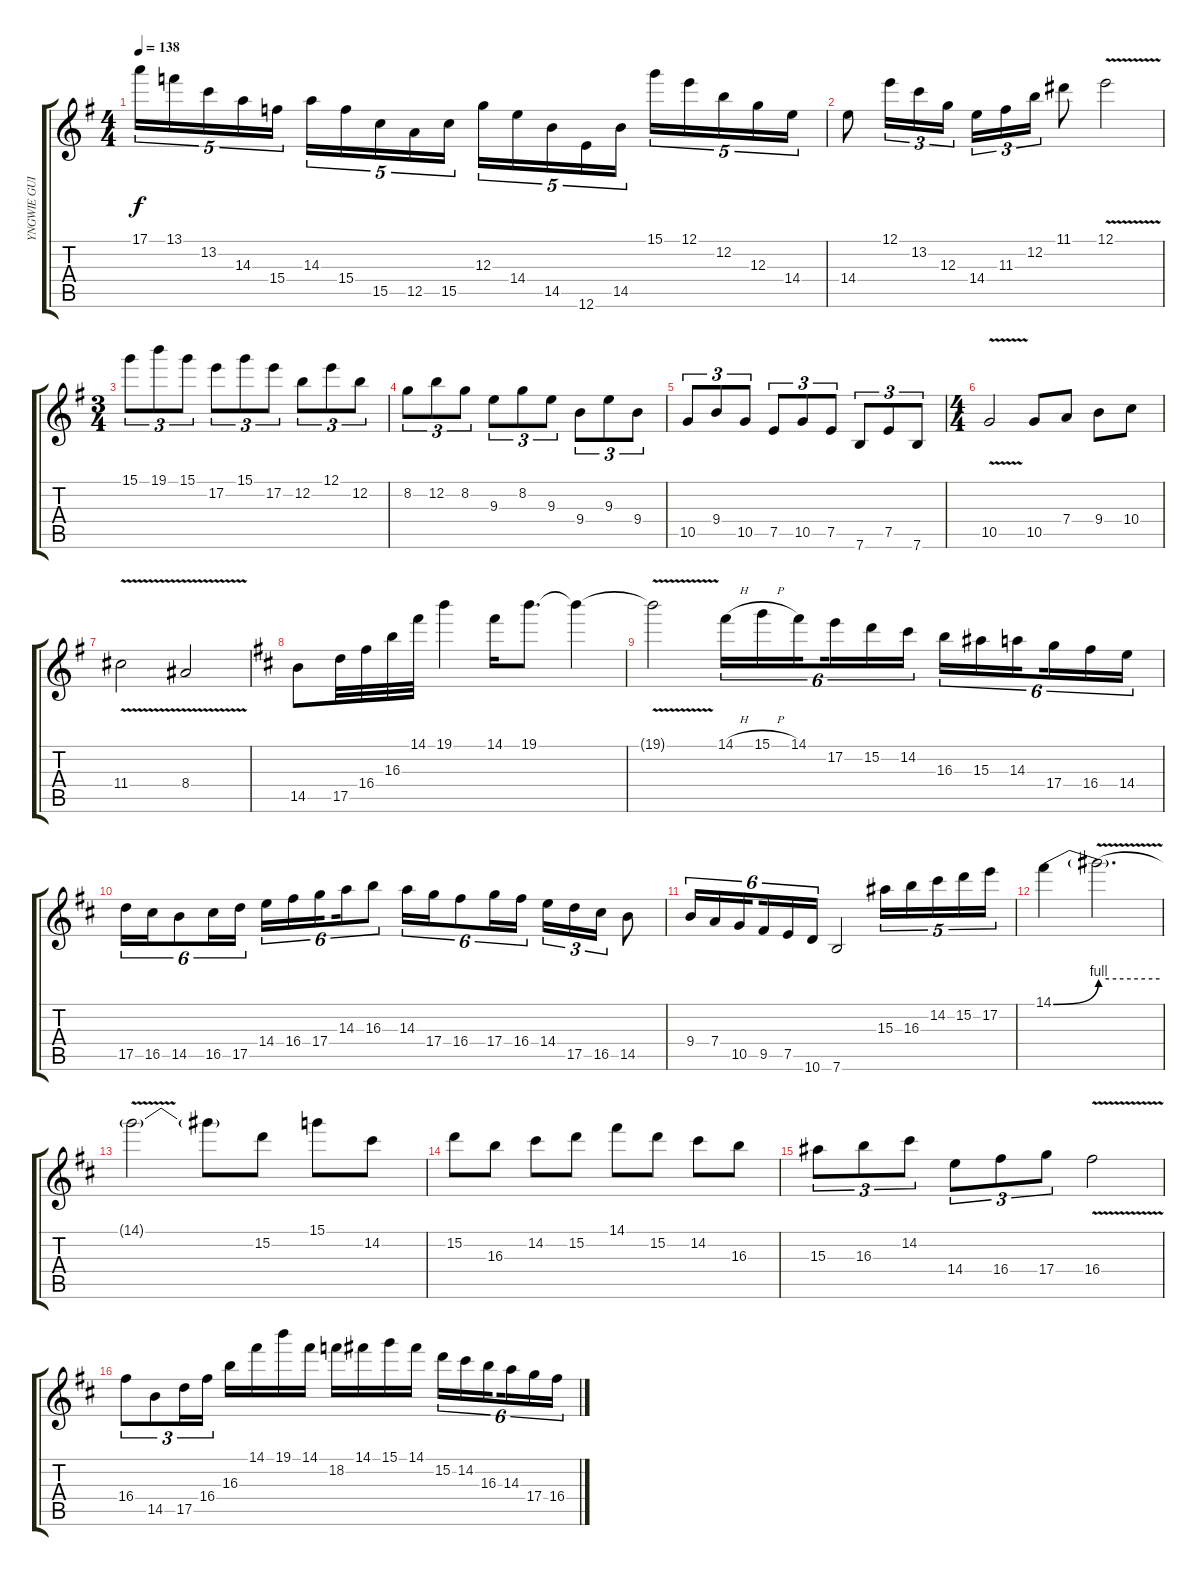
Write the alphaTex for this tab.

\track ("YNGWIE GUITAR 1" "YNGWIE GUI") {instrument acousticguitarsteel}
\staff {score tabs}
\tuning (E4 B3 G3 D3 A2 E2) {hide}
\ts (4 4)
\tempo 138
\clef g2
\ks eminor
17.1.16{tu (5 4) dy f} 13.1.16{tu (5 4)} 13.2.16{tu (5 4)} 14.3.16{tu (5 4)} 15.4.16{tu (5 4)} 14.3.16{tu (5 4)} 15.4.16{tu (5 4)} 15.5.16{tu (5 4)} 12.5.16{tu (5 4)} 15.5.16{tu (5 4)} 12.3.16{tu (5 4)} 14.4.16{tu (5 4)} 14.5.16{tu (5 4)} 12.6.16{tu (5 4)} 14.5.16{tu (5 4)} 15.1.16{tu (5 4)} 12.1.16{tu (5 4)} 12.2.16{tu (5 4)} 12.3.16{tu (5 4)} 14.4.16{tu (5 4)} |
14.4.8 12.1.16{tu (3 2)} 13.2.16{tu (3 2)} 12.3.16{tu (3 2)} 14.4.16{tu (3 2)} 11.3.16{tu (3 2)} 12.2.16{tu (3 2)} 11.1.8 12.1{v}.2 |
\ts (3 4)
15.1.8{tu (3 2)} 19.1.8{tu (3 2)} 15.1.8{tu (3 2)} 17.2.8{tu (3 2)} 15.1.8{tu (3 2)} 17.2.8{tu (3 2)} 12.2.8{tu (3 2)} 12.1.8{tu (3 2)} 12.2.8{tu (3 2)} |
8.2.8{tu (3 2)} 12.2.8{tu (3 2)} 8.2.8{tu (3 2)} 9.3.8{tu (3 2)} 8.2.8{tu (3 2)} 9.3.8{tu (3 2)} 9.4.8{tu (3 2)} 9.3.8{tu (3 2)} 9.4.8{tu (3 2)} |
10.5.8{tu (3 2)} 9.4.8{tu (3 2)} 10.5.8{tu (3 2)} 7.5.8{tu (3 2)} 10.5.8{tu (3 2)} 7.5.8{tu (3 2)} 7.6.8{tu (3 2)} 7.5.8{tu (3 2)} 7.6.8{tu (3 2)} |
\ts (4 4)
10.5{v}.2 10.5.8 7.4.8 9.4.8 10.4.8 |
11.4{v}.2 8.4{v}.2 |
\ks bminor
14.5.8 17.5.32 16.4.32 16.3.32 14.1.32 19.1.4 14.1.16 19.1.8{d} 19.1{t}.4 |
19.1{v t}.2 14.1{h}.16{tu (6 4)} 15.1{h}.16{tu (6 4)} 14.1.16{tu (6 4) beam splitsecondary} 17.2.16{tu (6 4)} 15.2.16{tu (6 4)} 14.2.16{tu (6 4)} 16.3.16{tu (6 4)} 15.3.16{tu (6 4)} 14.3.16{tu (6 4) beam splitsecondary} 17.4.16{tu (6 4)} 16.4.16{tu (6 4)} 14.4.16{tu (6 4)} |
17.5.16{tu (6 4)} 16.5.16{tu (6 4)} 14.5.8{tu (6 4)} 16.5.16{tu (6 4)} 17.5.16{tu (6 4)} 14.4.16{tu (6 4)} 16.4.16{tu (6 4)} 17.4.16{tu (6 4) beam splitsecondary} 14.3.16{tu (6 4)} 16.3.8{tu (6 4)} 14.3.16{tu (6 4)} 17.4.16{tu (6 4)} 16.4.8{tu (6 4)} 17.4.16{tu (6 4)} 16.4.16{tu (6 4)} 14.4.16{tu (3 2)} 17.5.16{tu (3 2)} 16.5.16{tu (3 2)} 14.5.8 |
9.4.16{tu (6 4)} 7.4.16{tu (6 4)} 10.5.16{tu (6 4) beam splitsecondary} 9.5.16{tu (6 4)} 7.5.16{tu (6 4)} 10.6.16{tu (6 4)} 7.6.2 15.3.16{tu (5 4)} 16.3.16{tu (5 4)} 14.2.16{tu (5 4)} 15.2.16{tu (5 4)} 17.2.16{tu (5 4)} |
14.1{be (bend 0 0 60 4)}.4 14.1{be (hold 0 4 60 4) v t}.2{d} |
14.1{t}.2 14.1{t}.8 15.2.8 15.1.8 14.2.8 |
15.2.8 16.3.8 14.2.8 15.2.8 14.1.8 15.2.8 14.2.8 16.3.8 |
15.3.8{tu (3 2)} 16.3.8{tu (3 2)} 14.2.8{tu (3 2)} 14.4.8{tu (3 2)} 16.4.8{tu (3 2)} 17.4.8{tu (3 2)} 16.4{v}.2 |
16.4.8{tu (3 2)} 14.5.8{tu (3 2)} 17.5.16{tu (3 2)} 16.4.16{tu (3 2)} 16.3.16 14.1.16 19.1.16 14.1.16 18.2.16 14.1.16 15.1.16 14.1.16 15.2.16{tu (6 4)} 14.2.16{tu (6 4)} 16.3.16{tu (6 4) beam splitsecondary} 14.3.16{tu (6 4)} 17.4.16{tu (6 4)} 16.4.16{tu (6 4)}
